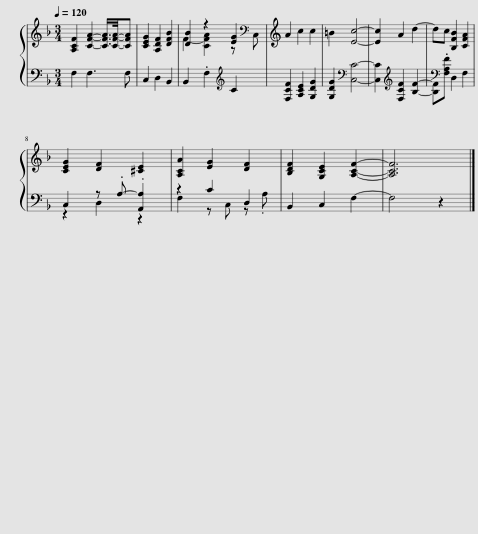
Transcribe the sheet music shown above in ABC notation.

X:1
%%score { ( 1 3 ) | ( 2 4 ) }
L:1/8
Q:1/4=120
M:3/4
I:linebreak $
K:F
V:1 treble
V:3 treble
V:2 bass
V:4 bass
V:1
 [A,CF]2 [CFA]2- [CFA]/>[CFA]/-[CFA] | [CEG]2 [A,DF]2 [DFB]2 | [DB]2 z2 [EG]2[K:bass] | A2 c2 c2 | =B2 [Ec]4- | %5
 [Ec]2 A2 d2- | dc [B,FB]2 [CFA]2 |$ [CEG]2 [DF]2 [^CE]2 | [A,CA]2 [EG]2 [DF]2 | [B,DF]2 [G,CE]2 [A,CF]2- | %10
 [A,CF]6 |] %11
V:2
 F,2 F,3 F, | C,2 D,2 B,,2 | B,,2 .F,2[K:treble] C2 | [F,CF]2 [A,CE]2 [G,DG]2 | [G,DG]2[K:bass] [C,C]4- | %5
 [C,C]2[K:treble] [F,CF]2 [B,F]2- | [B,F][K:bass].[F,A,F] D,2 F,2 |$ C,2 z .A,- .[A,,A,]2 | z2 C2 D,2 | B,,2 C,2 F,2- | %10
 F,4 z2 |] %11
V:3
 x6 | x6 | F2- [CFA]2 z[K:bass] C, | x6 | x6 | %5
 x6 | x6 |$ x6 | x6 | x6 | %10
 x6 |] %11
V:4
 x6 | x6 | x4[K:treble] x2 | x6 | x2[K:bass] x4 | %5
 x2[K:treble] x4 | x[K:bass] x5 |$ z2 D,2 z2 | F,2 z C, z .A, | x6 | %10
 x6 |] %11
